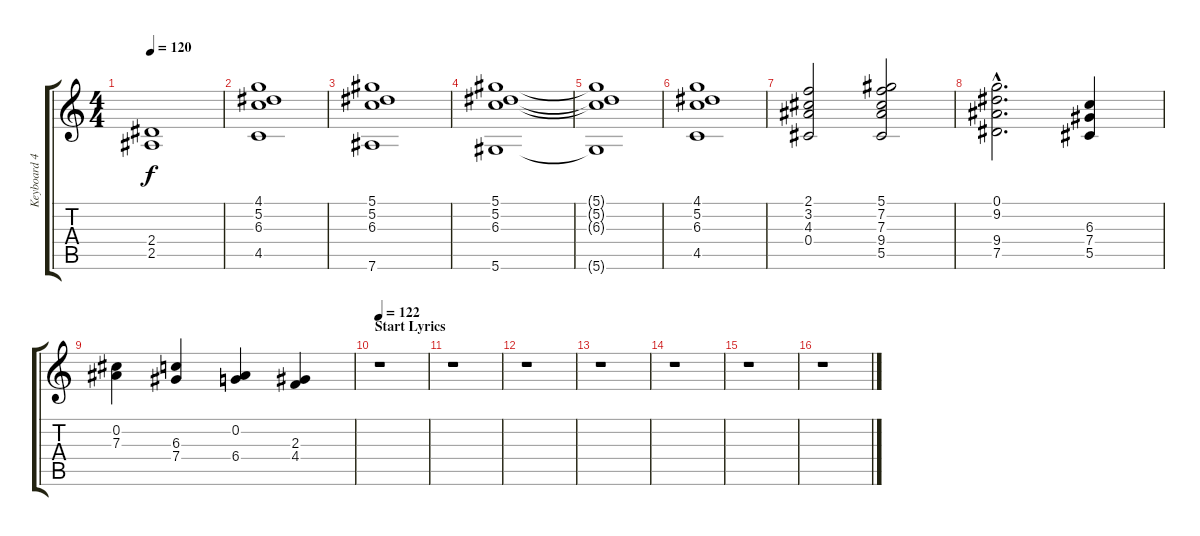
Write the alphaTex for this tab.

\track ("Keyboard 4" "Keyboard 4") {instrument stringensemble1}
\staff {score tabs}
\tuning (Eb5 Bb4 Gb4 Db4 Ab3 Eb3) {hide}
\ts (4 4)
\tempo 120
\clef g2
\ks c
(2.4{t} 2.5{t}).1{dy f} |
(4.1 5.2 6.3 4.5).1 |
(5.1 5.2 6.3 7.6).1 |
(5.1 5.2 6.3 5.6).1 |
(5.1{t} 5.2{t} 6.3{t} 5.6{t}).1 |
(4.1 5.2 6.3 4.5).1 |
(2.1 3.2 4.3 0.4).2 (5.1 7.2 7.3 9.4 5.5).2 |
(0.1{hac} 9.2{hac} 9.4{hac} 7.5{hac}).2{d} (6.3 7.4 5.5).4 |
(0.2 7.3).4 (6.3 7.4).4 (0.2 6.4).4 (2.3 4.4).4 |
\section ("" "Start Lyrics")
\tempo 122
r.1 |
r.1 |
r.1 |
r.1 |
r.1 |
r.1 |
r.1
